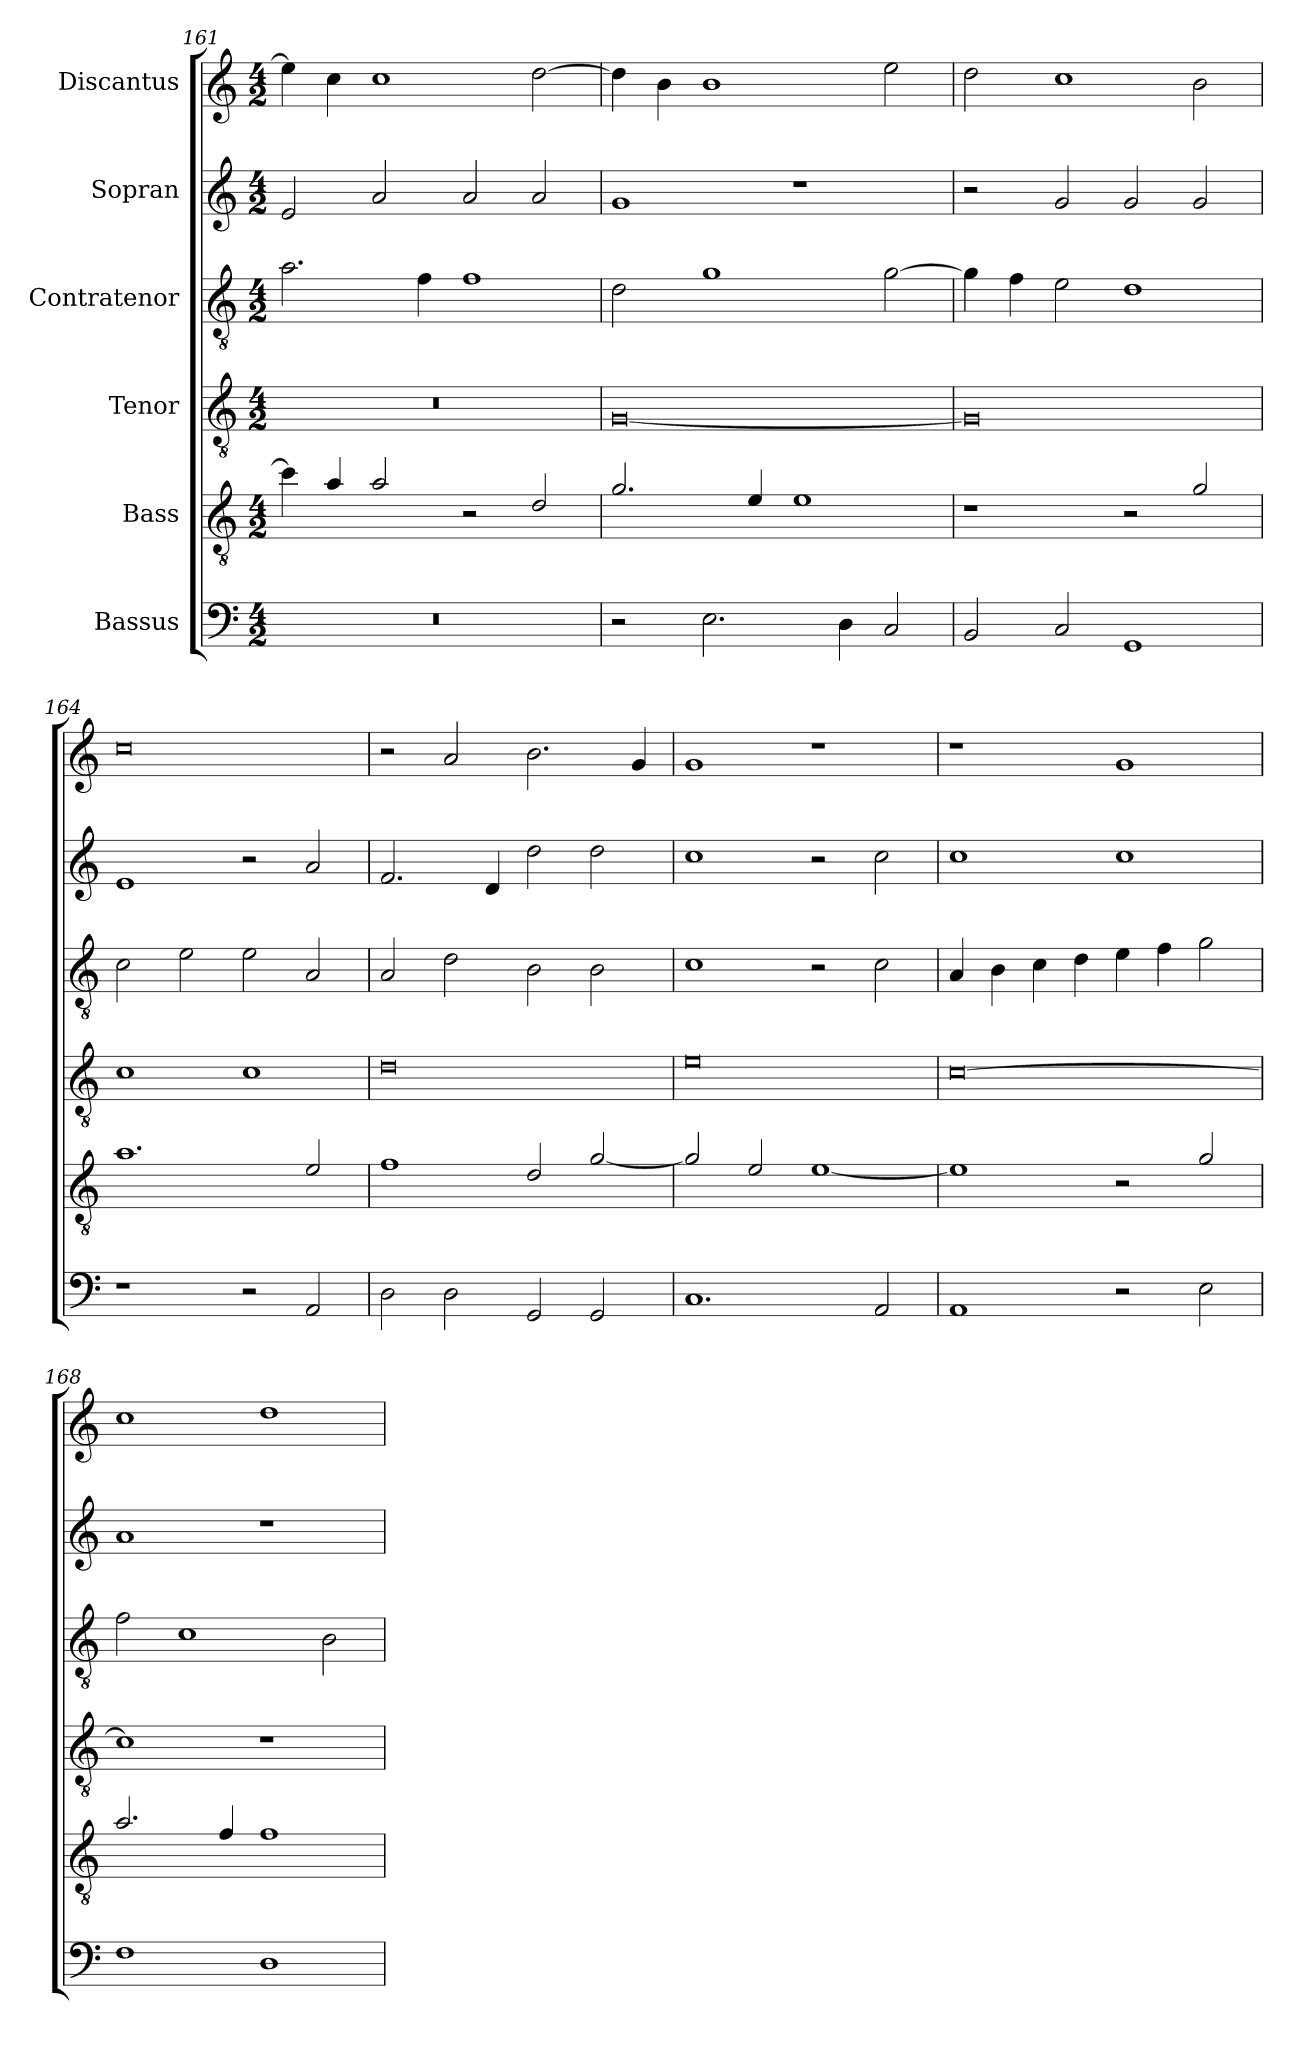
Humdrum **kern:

**kern	**kern	**kern	**kern	**kern	**kern
*part6	*part5	*part4	*part3	*part2	*part1
*staff6	*staff5	*staff4	*staff3	*staff2	*staff1
*I"Bassus	*I"Bass	*I"Tenor	*I"Contratenor	*I"Sopran	*I"Discantus
*clefF4	*clefGv2	*clefGv2	*clefGv2	*clefG2	*clefG2
*k[]	*k[]	*k[]	*k[]	*k[]	*k[]
*M4/2	*M4/2	*M4/2	*M4/2	*M4/2	*M4/2
=161	=161	=161	=161	=161	=161
0r	4cc\]	0r	2.a\	2e/	4ee\]
.	4a/	.	.	.	4cc\
.	2a/	.	.	2a/	1cc\
.	.	.	4f\	.	.
.	2r	.	1f\	2a/	.
.	2d/	.	.	2a/	[2dd\
=162	=162	=162	=162	=162	=162
2r	2.g/	[0G/	2d\	1g/	4dd\]
.	.	.	.	.	4b\
2.E\	.	.	1g\	.	1b\
.	4e/	.	.	.	.
.	1e/	.	.	1r	.
4D\	.	.	.	.	.
2C/	.	.	[2g\	.	2ee\
=163	=163	=163	=163	=163	=163
2BB/	1r	0G/]	4g\]	2r	2dd\
.	.	.	4f\	.	.
2C/	.	.	2e\	2g/	1cc\
1GG/	2r	.	1d\	2g/	.
.	2g/	.	.	2g/	2b\
=164	=164	=164	=164	=164	=164
1r	1.a/	1c\	2c\	1e/	0cc\
.	.	.	2e\	.	.
2r	.	1c\	2e\	2r	.
2AA/	2e/	.	2A/	2a/	.
=165	=165	=165	=165	=165	=165
2D\	1f/	0d\	2A/	2.f/	2r
2D\	.	.	2d\	.	2a/
.	.	.	.	4d/	.
2GG/	2d/	.	2B\	2dd\	2.b\
2GG/	[2g/	.	2B\	2dd\	.
.	.	.	.	.	4g/
=166	=166	=166	=166	=166	=166
1.C/	2g/]	0e\	1c\	1cc\	1g/
.	2e/	.	.	.	.
.	[1e/	.	2r	2r	1r
2AA/	.	.	2c\	2cc\	.
=167	=167	=167	=167	=167	=167
1AA/	1e/]	[0c\	4A/	1cc\	1r
.	.	.	4B\	.	.
.	.	.	4c\	.	.
.	.	.	4d\	.	.
2r	2r	.	4e\	1cc\	1g/
.	.	.	4f\	.	.
2E\	2g/	.	2g\	.	.
=168	=168	=168	=168	=168	=168
1F\	2.a/	1c\]	2f\	1a/	1cc\
.	.	.	1c\	.	.
.	4f/	.	.	.	.
1D\	1f/	1r	.	1r	1dd\
.	.	.	2B\	.	.
=	=	=	=	=	=
*-	*-	*-	*-	*-	*-
